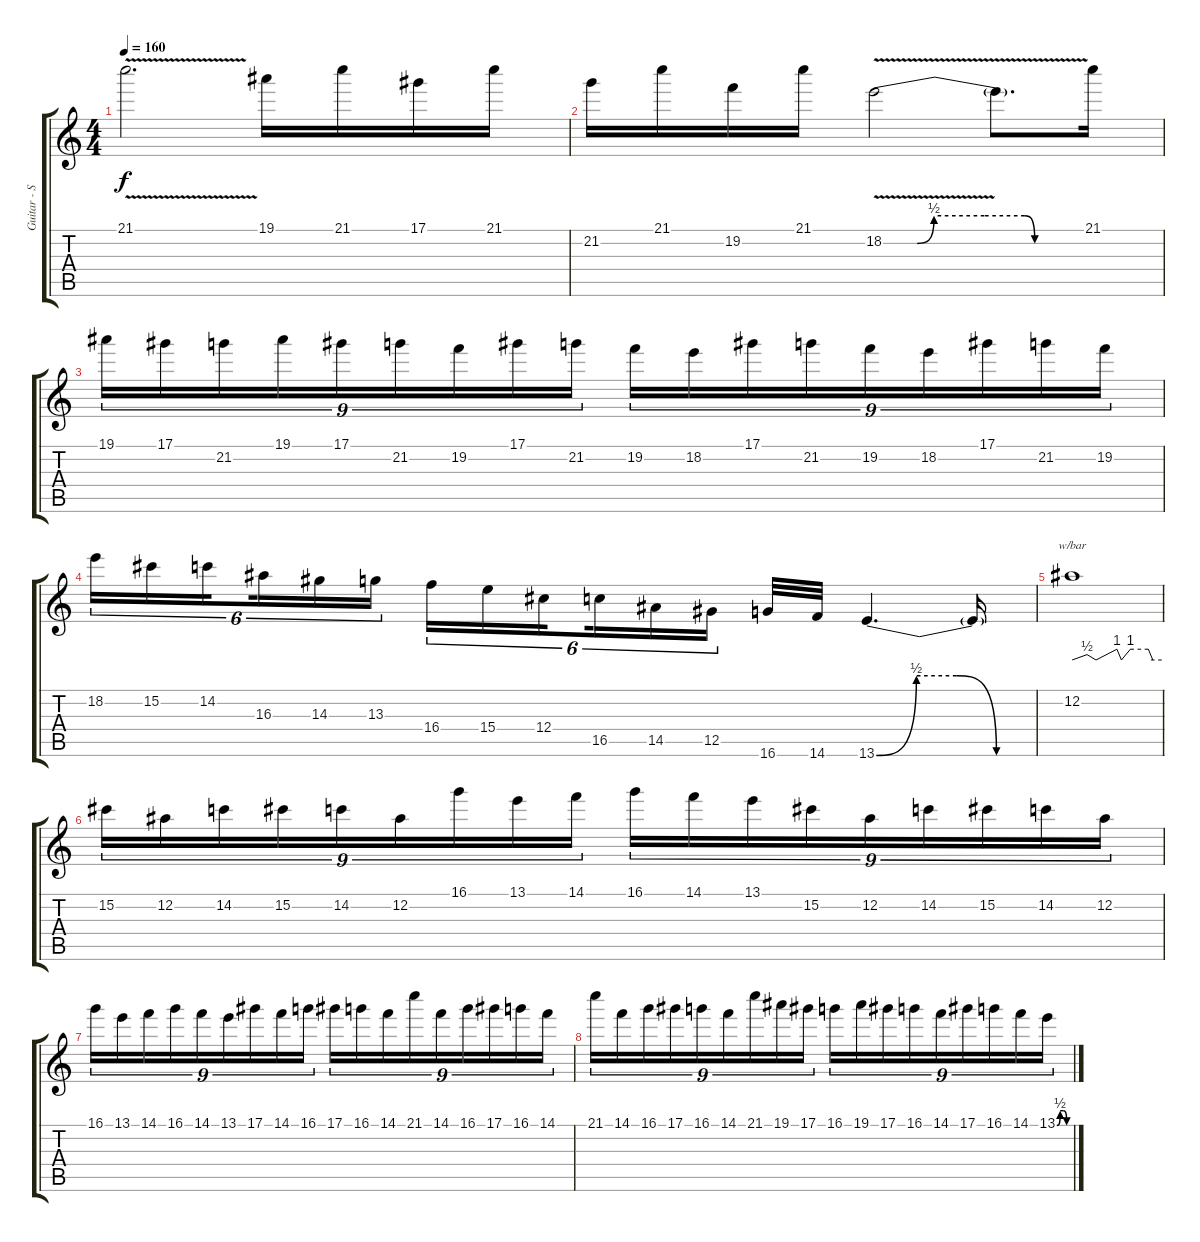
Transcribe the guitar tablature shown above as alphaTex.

\track ("Guitar - Solo" "Guitar - S") {instrument overdrivenguitar}
\staff {score tabs}
\tuning (Eb4 Bb3 Gb3 Db3 Ab2 Eb2) {hide}
\ts (4 4)
\section ("" "")
\tempo 160
\clef g2
\ks c
21.1{v}.2{d dy f volume 16 balance 8 instrument overdrivenguitar} 19.1.16 21.1.16 17.1.16 21.1.16 |
21.2.16{volume 16 balance 8 instrument overdrivenguitar} 21.1.16 19.2.16 21.1.16 18.2{be (custom 0 0 10 0 15 2 30 2 42 2 45 0 60 0) v}.2 18.2{t}.8{d} 21.1.16 |
19.1.16{tu (9 8) volume 16 balance 8 instrument overdrivenguitar} 17.1.16{tu (9 8)} 21.2.16{tu (9 8)} 19.1.16{tu (9 8)} 17.1.16{tu (9 8)} 21.2.16{tu (9 8)} 19.2.16{tu (9 8)} 17.1.16{tu (9 8)} 21.2.16{tu (9 8)} 19.2.16{tu (9 8)} 18.2.16{tu (9 8)} 17.1.16{tu (9 8)} 21.2.16{tu (9 8)} 19.2.16{tu (9 8)} 18.2.16{tu (9 8)} 17.1.16{tu (9 8)} 21.2.16{tu (9 8)} 19.2.16{tu (9 8)} |
18.2.16{tu (6 4)} 15.2.16{tu (6 4)} 14.2.16{tu (6 4) beam splitsecondary} 16.3.16{tu (6 4)} 14.3.16{tu (6 4)} 13.3.16{tu (6 4)} 16.4.16{tu (6 4)} 15.4.16{tu (6 4)} 12.4.16{tu (6 4) beam splitsecondary} 16.5.16{tu (6 4)} 14.5.16{tu (6 4)} 12.5.16{tu (6 4)} 16.6.32 14.6.32 13.6{be (custom 0 0 15 2 30 2 45 0 60 0)}.4{d} 13.6{t}.16 |
12.2.1{tbe (custom default 0 0 10 2 16 0 30 4 33 0 39 4 51 4 54 0 60 0) volume 16 balance 8 instrument overdrivenguitar} |
15.2.16{tu (9 8) volume 16 balance 8 instrument overdrivenguitar} 12.2.16{tu (9 8)} 14.2.16{tu (9 8)} 15.2.16{tu (9 8)} 14.2.16{tu (9 8)} 12.2.16{tu (9 8)} 16.1.16{tu (9 8)} 13.1.16{tu (9 8)} 14.1.16{tu (9 8)} 16.1.16{tu (9 8)} 14.1.16{tu (9 8)} 13.1.16{tu (9 8)} 15.2.16{tu (9 8)} 12.2.16{tu (9 8)} 14.2.16{tu (9 8)} 15.2.16{tu (9 8)} 14.2.16{tu (9 8)} 12.2.16{tu (9 8)} |
16.1.16{tu (9 8)} 13.1.16{tu (9 8)} 14.1.16{tu (9 8)} 16.1.16{tu (9 8)} 14.1.16{tu (9 8)} 13.1.16{tu (9 8)} 17.1.16{tu (9 8)} 14.1.16{tu (9 8)} 16.1.16{tu (9 8)} 17.1.16{tu (9 8)} 16.1.16{tu (9 8)} 14.1.16{tu (9 8)} 21.1.16{tu (9 8)} 14.1.16{tu (9 8)} 16.1.16{tu (9 8)} 17.1.16{tu (9 8)} 16.1.16{tu (9 8)} 14.1.16{tu (9 8)} |
21.1.16{tu (9 8) volume 16 balance 8 instrument overdrivenguitar} 14.1.16{tu (9 8)} 16.1.16{tu (9 8)} 17.1.16{tu (9 8)} 16.1.16{tu (9 8)} 14.1.16{tu (9 8)} 21.1.16{tu (9 8)} 19.1.16{tu (9 8)} 17.1.16{tu (9 8)} 16.1.16{tu (9 8)} 19.1.16{tu (9 8)} 17.1.16{tu (9 8)} 16.1.16{tu (9 8)} 14.1.16{tu (9 8)} 17.1.16{tu (9 8)} 16.1.16{tu (9 8)} 14.1.16{tu (9 8)} 13.1{be (custom 0 0 15 2 30 2 45 0 60 0)}.16{tu (9 8)}
